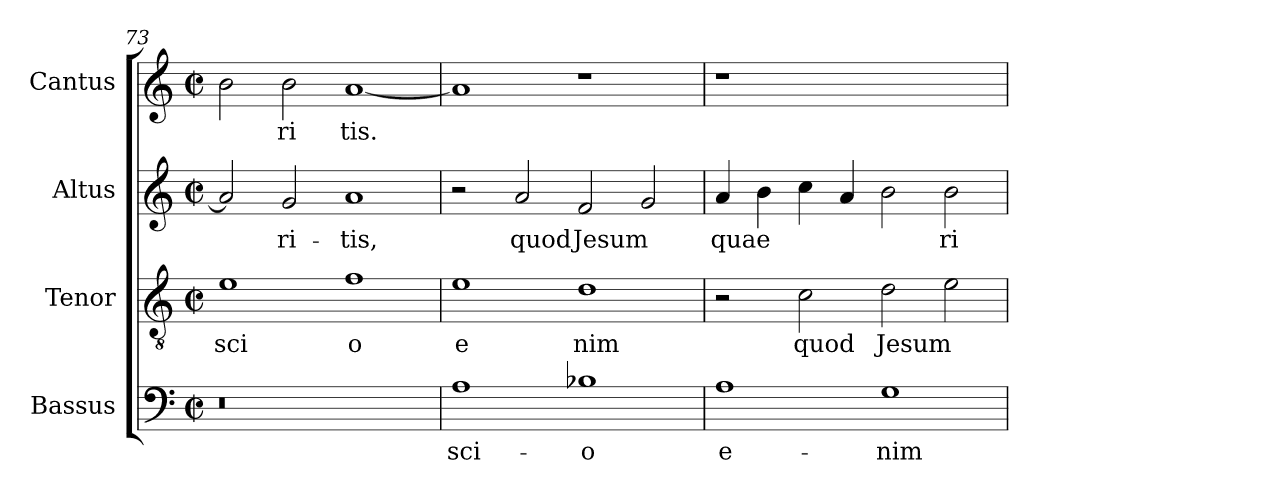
**kern	**text	**kern	**text	**kern	**text	**kern	**text
*part4	*part4	*part3	*part3	*part2	*part2	*part1	*part1
*staff4	*staff4	*staff3	*staff3	*staff2	*staff2	*staff1	*staff1
*I"Bassus	*	*I"Tenor	*	*I"Altus	*	*I"Cantus	*
*clefF4	*	*clefGv2	*	*clefG2	*	*clefG2	*
*k[]	*	*k[]	*	*k[]	*	*k[]	*
*C:	*	*C:	*	*C:	*	*C:	*
*M2/2	*	*M2/2	*	*M2/2	*	*M2/2	*
*met(c|)	*	*met(c|)	*	*met(c|)	*	*met(c|)	*
=73	=73	=73	=73	=73	=73	=73	=73
!	!	!	!LO:LY:b:cj	!	!LO:LY:b:cj	!	!LO:LY:b:cj
0r	.	1e	sci	2a/]	--	2b\	.
!	!	!	!	!	!LO:LY:b:cj	!	!LO:LY:b:cj
.	.	.	.	2g/	-ri-	2b\	ri
!	!	!	!LO:LY:b:cj	!	!LO:LY:b:cj	!	!LO:LY:b:cj
.	.	1f	o	1a	-tis,	[<1a	tis.
=74	=74	=74	=74	=74	=74	=74	=74
!	!LO:LY:b:cj	!	!LO:LY:b:cj	!	!	!	!LO:LY:b:cj
1A	sci-	1e	e	2r	.	1a]	.
!	!	!	!	!	!LO:LY:b:cj	!	!
.	.	.	.	2a/	quod	.	.
!	!LO:LY:b:cj	!	!LO:LY:b:cj	!	!LO:LY:b:cj	!	!
1B-	-o	1d	nim	2f/	Jesum	1r	.
!	!	!	!	!	!LO:LY:b:cj	!	!
.	.	.	.	2g/	.	.	.
=75	=75	=75	=75	=75	=75	=75	=75
!	!LO:LY:b:cj	!	!	!	!LO:LY:b:cj	!	!
1A	e-	2r	.	4a/	quae-	1r	.
!	!	!	!	!	!LO:LY:b:cj	!	!
.	.	.	.	4b\	--	.	.
!	!	!	!LO:LY:b:cj	!	!LO:LY:b:cj	!	!
.	.	2c\	quod	4cc\	--	.	.
!	!	!	!	!	!LO:LY:b:cj	!	!
.	.	.	.	4a/	--	.	.
!	!LO:LY:b:cj	!	!LO:LY:b:cj	!	!LO:LY:b:cj	!	!
1G	-nim	2d\	Jesum	2b\	--	1ryy	.
!	!	!	!LO:LY:b:cj	!	!LO:LY:b:cj	!	!
.	.	2e\	.	2b\	-ri-	.	.
=	=	=	=	=	=	=	=
*-	*-	*-	*-	*-	*-	*-	*-
